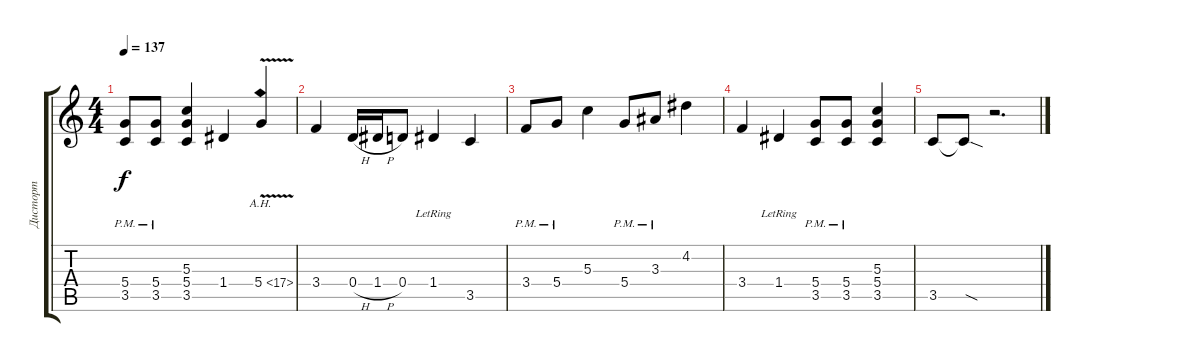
\track ("Дисторт" "Дисторт") {instrument distortionguitar}
\staff {score tabs}
\tuning (E4 B3 G3 D3 A2 E2) {hide}
\ts (4 4)
\tempo 137
\clef g2
\ks c
(5.4{pm} 3.5{pm}).8{dy f} (5.4{pm} 3.5{pm}).8 (5.3 5.4 3.5).4 1.4.4 5.4{ah 12 v}.4 |
3.4.4 0.4{h}.16 1.4{h}.16 0.4.8 1.4{lr}.4 3.5.4 |
3.4{pm}.8 5.4{pm}.8 5.3.4 5.4{pm}.8 3.3{pm}.8 4.2.4 |
3.4.4 1.4{lr}.4 (5.4{pm} 3.5{pm}).8 (5.4{pm} 3.5{pm}).8 (5.3 5.4 3.5).4 |
3.5.8 3.5{sod t}.8 r.2{d}
